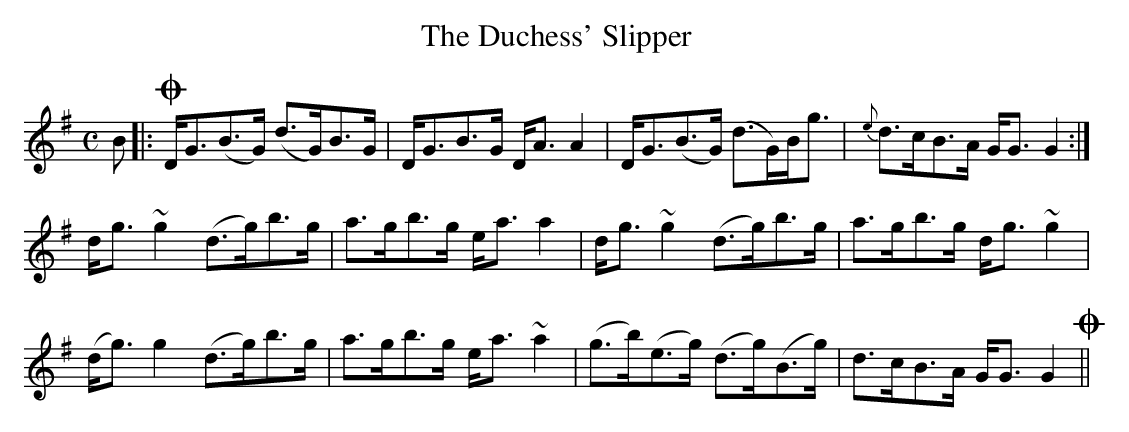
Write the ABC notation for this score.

X:1
T:Duchess' Slipper, The
M:C
L:1/8
K:G
B|:OD<G(B>G) (d>G)B>G|D<GB>G D<A A2|D<G(B>G) (d>G)B<g|{e}d>cB>A G<G G2:|
d<g ~g2 (d>g)b>g|a>gb>g e<a a2|d<g~g2 (d>g)b>g|a>gb>g d<g ~g2|
(d<g) g2 (d>g)b>g|a>gb>g e<a ~a2|(g>b)(e>g) (d>g)(B>g)|d>cB>A G<G G2O||
